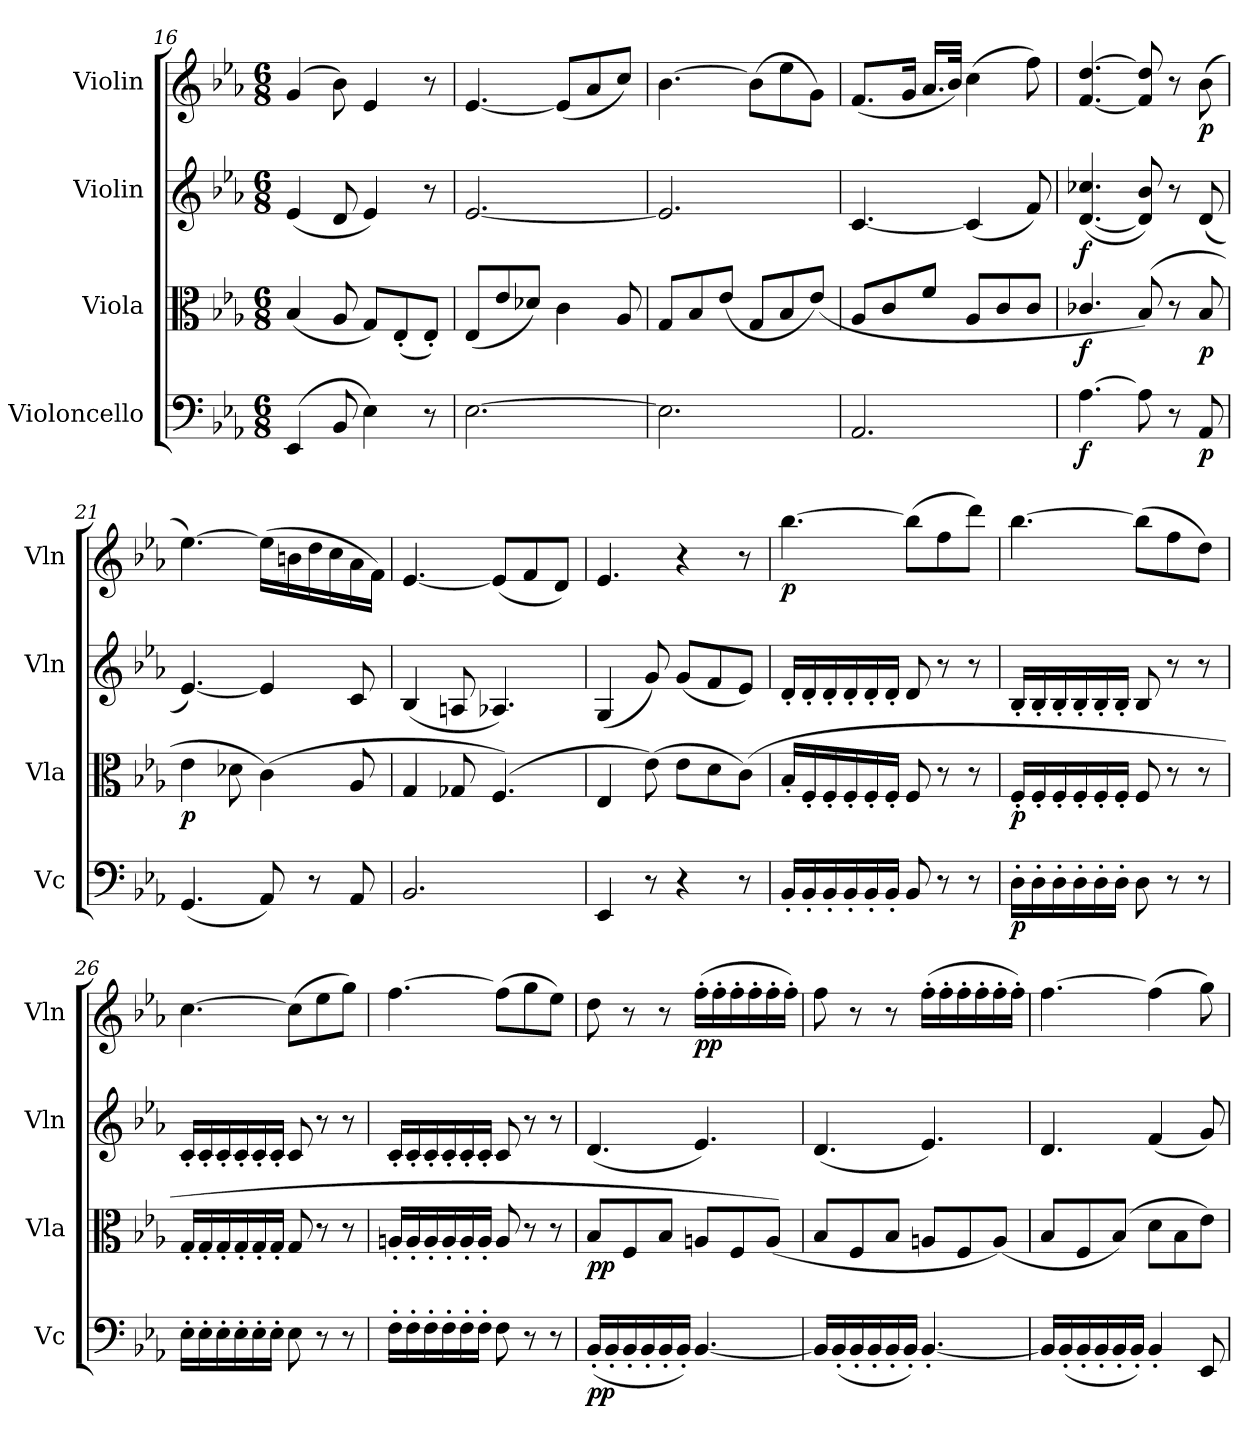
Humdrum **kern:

**kern	**dynam	**kern	**dynam	**kern	**dynam	**kern	**dynam
*part4	*part4	*part3	*part3	*part2	*part2	*part1	*part1
*staff4	*staff4	*staff3	*staff3	*staff2	*staff2	*staff1	*staff1
*I"Violoncello	*	*I"Viola	*	*I"Violin	*	*I"Violin	*
*I'Vc	*	*I'Vla	*	*I'Vln	*	*I'Vln	*
*clefF4	*	*clefC3	*	*clefG2	*	*clefG2	*
*k[b-e-a-]	*	*k[b-e-a-]	*	*k[b-e-a-]	*	*k[b-e-a-]	*
*M6/8	*	*M6/8	*	*M6/8	*	*M6/8	*
=16	=16	=16	=16	=16	=16	=16	=16
(4EE-/	.	(4B-/	.	(4e-/	.	(4g/	.
8BB-/	.	8A-/	.	8d/	.	8b-\)	.
4E-\)	.	8G/L)	.	4e-/)	.	4e-/	.
.	.	(8E-'/	.	.	.	.	.
8r	.	8E-'/J)	.	8r	.	8r	.
=17	=17	=17	=17	=17	=17	=17	=17
[2.E-\	.	(8E-/L	.	[2.e-/	.	[4.e-/	.
.	.	8e-/	.	.	.	.	.
.	.	8d-X/J)	.	.	.	.	.
.	.	4c\	.	.	.	(8e-/L]	.
.	.	.	.	.	.	8a-/	.
.	.	8A-/	.	.	.	8cc/J)	.
=18	=18	=18	=18	=18	=18	=18	=18
2.E-\]	.	8G/L	.	2.e-/]	.	[4.b-\	.
.	.	8B-/	.	.	.	.	.
.	.	(8e-/J	.	.	.	.	.
.	.	8G/L	.	.	.	(8b-\L]	.
.	.	8B-/	.	.	.	8ee-\	.
.	.	(8e-/J)	.	.	.	8g\J)	.
=19	=19	=19	=19	=19	=19	=19	=19
2.AA-/	.	8A-/L	.	[4.c/	.	(8.f/L	.
.	.	8c/	.	.	.	.	.
.	.	.	.	.	.	16g/Jk	.
.	.	8f/J	.	.	.	16.a-/LL	.
.	.	.	.	.	.	32b-/JJk)	.
.	.	8A-/L	.	(4c/]	.	(4cc\	.
.	.	8c/	.	.	.	.	.
.	.	8c/J	.	8f/)	.	8ff\)	.
=20	=20	=20	=20	=20	=20	=20	=20
[4.A-\	f	4.c-X/	f	([4.d/ 4.cc-X/	f	[4.f/ [4.dd/	.
8A-\]	.	(8B-/)	.	8d]/ 8b-/)	.	8f]/ 8dd]/	.
8r	.	8r	.	8r	.	8r	.
8AA-/	p	8B-/	p	(8d/	.	(8b-\	p
=21	=21	=21	=21	=21	=21	=21	=21
(4.GG/	.	4e-\	p	[4.e-/)	.	[4.ee-\)	.
.	.	8d-X\	.	.	.	.	.
8AA-/)	.	(4c\)	.	4e-/]	.	(16ee-\LL]	.
.	.	.	.	.	.	16bn\	.
8r	.	.	.	.	.	16dd\	.
.	.	.	.	.	.	16cc\	.
8AA-/	.	8A-/	.	8c/	.	16a-\	.
.	.	.	.	.	.	16f\JJ)	.
=22	=22	=22	=22	=22	=22	=22	=22
2.BB-/	.	4G/	.	(4B-/	.	[4.e-/	.
.	.	8G-X/	.	8An/	.	.	.
.	.	(4.F/)	.	4.A-X/)	.	(8e-/L]	.
.	.	.	.	.	.	8f/	.
.	.	.	.	.	.	8d/J)	.
=23	=23	=23	=23	=23	=23	=23	=23
4EE-/	.	4E-/	.	(4G/	.	4.e-/	.
8r	.	(8e-\)	.	8g/)	.	.	.
4r	.	8e-\L	.	(8g/L	.	4r	.
.	.	8d\	.	8f/	.	.	.
8r	.	(8c\J)	.	8e-/J)	.	8r	.
=24	=24	=24	=24	=24	=24	=24	=24
16BB-'/LL	.	16B-'/LL	.	16d'/LL	.	[4.bb-\	p
16BB-'/	.	16F'/	.	16d'/	.	.	.
16BB-'/	.	16F'/	.	16d'/	.	.	.
16BB-'/	.	16F'/	.	16d'/	.	.	.
16BB-'/	.	16F'/	.	16d'/	.	.	.
16BB-'/JJ	.	16F'/JJ	.	16d'/JJ	.	.	.
8BB-/	.	8F/	.	8d/	.	(8bb-\L]	.
8r	.	8r	.	8r	.	8ff\	.
8r	.	8r	.	8r	.	8ddd\J)	.
=25	=25	=25	=25	=25	=25	=25	=25
16D'\LL	p	16F'/LL	p	16B-'/LL	.	[4.bb-\	.
16D'\	.	16F'/	.	16B-'/	.	.	.
16D'\	.	16F'/	.	16B-'/	.	.	.
16D'\	.	16F'/	.	16B-'/	.	.	.
16D'\	.	16F'/	.	16B-'/	.	.	.
16D'\JJ	.	16F'/JJ	.	16B-'/JJ	.	.	.
8D\	.	8F/	.	8B-/	.	(8bb-\L]	.
8r	.	8r	.	8r	.	8ff\	.
8r	.	8r	.	8r	.	8dd\J)	.
=26	=26	=26	=26	=26	=26	=26	=26
16E-'\LL	.	16G'/LL	.	16c'/LL	.	[4.cc\	.
16E-'\	.	16G'/	.	16c'/	.	.	.
16E-'\	.	16G'/	.	16c'/	.	.	.
16E-'\	.	16G'/	.	16c'/	.	.	.
16E-'\	.	16G'/	.	16c'/	.	.	.
16E-'\JJ	.	16G'/JJ	.	16c'/JJ	.	.	.
8E-\	.	8G/	.	8c/	.	(8cc\L]	.
8r	.	8r	.	8r	.	8ee-\	.
8r	.	8r	.	8r	.	8gg\J)	.
=27	=27	=27	=27	=27	=27	=27	=27
16F'\LL	.	16An'/LL	.	16c'/LL	.	[4.ff\	.
16F'\	.	16A'/	.	16c'/	.	.	.
16F'\	.	16A'/	.	16c'/	.	.	.
16F'\	.	16A'/	.	16c'/	.	.	.
16F'\	.	16A'/	.	16c'/	.	.	.
16F'\JJ	.	16A'/JJ	.	16c'/JJ	.	.	.
8F\	.	8A/	.	8c/	.	(8ff\L]	.
8r	.	8r	.	8r	.	8gg\	.
8r	.	8r	.	8r	.	8ee-\J)	.
=28	=28	=28	=28	=28	=28	=28	=28
(16BB-'/LL	pp	8B-/L	pp	(4.d/	.	8dd\	.
16BB-'/	.	.	.	.	.	.	.
16BB-'/	.	8F/	.	.	.	8r	.
16BB-'/	.	.	.	.	.	.	.
16BB-'/	.	8B-/J	.	.	.	8r	.
16BB-'/JJ)	.	.	.	.	.	.	.
[4.BB-/	.	8An/L	.	4.e-/)	.	(16ff'\LL	pp
.	.	.	.	.	.	16ff'\	.
.	.	8F/	.	.	.	16ff'\	.
.	.	.	.	.	.	16ff'\	.
.	.	(8A/J)	.	.	.	16ff'\	.
.	.	.	.	.	.	16ff'\JJ)	.
=29	=29	=29	=29	=29	=29	=29	=29
16BB-/LL]	.	8B-/L	.	(4.d/	.	8ff\	.
(16BB-'/	.	.	.	.	.	.	.
16BB-'/	.	8F/	.	.	.	8r	.
16BB-'/	.	.	.	.	.	.	.
16BB-'/	.	8B-/J	.	.	.	8r	.
16BB-'/JJ)	.	.	.	.	.	.	.
[4.BB-'/	.	8An/L	.	4.e-/)	.	(16ff'\LL	.
.	.	.	.	.	.	16ff'\	.
.	.	8F/	.	.	.	16ff'\	.
.	.	.	.	.	.	16ff'\	.
.	.	(8A/J)	.	.	.	16ff'\	.
.	.	.	.	.	.	16ff'\JJ)	.
=30	=30	=30	=30	=30	=30	=30	=30
16BB-/LL]	.	8B-/L	.	4.d/	.	[4.ff\	.
(16BB-'/	.	.	.	.	.	.	.
16BB-'/	.	8F/	.	.	.	.	.
16BB-'/	.	.	.	.	.	.	.
16BB-'/	.	(8B-/J)	.	.	.	.	.
16BB-'/JJ)	.	.	.	.	.	.	.
4BB-'/	.	8d\L	.	(4f/	.	(4ff\]	.
.	.	8B-\	.	.	.	.	.
8EE-/	.	8e-\J)	.	8g/)	.	8gg\)	.
=	=	=	=	=	=	=	=
*-	*-	*-	*-	*-	*-	*-	*-
